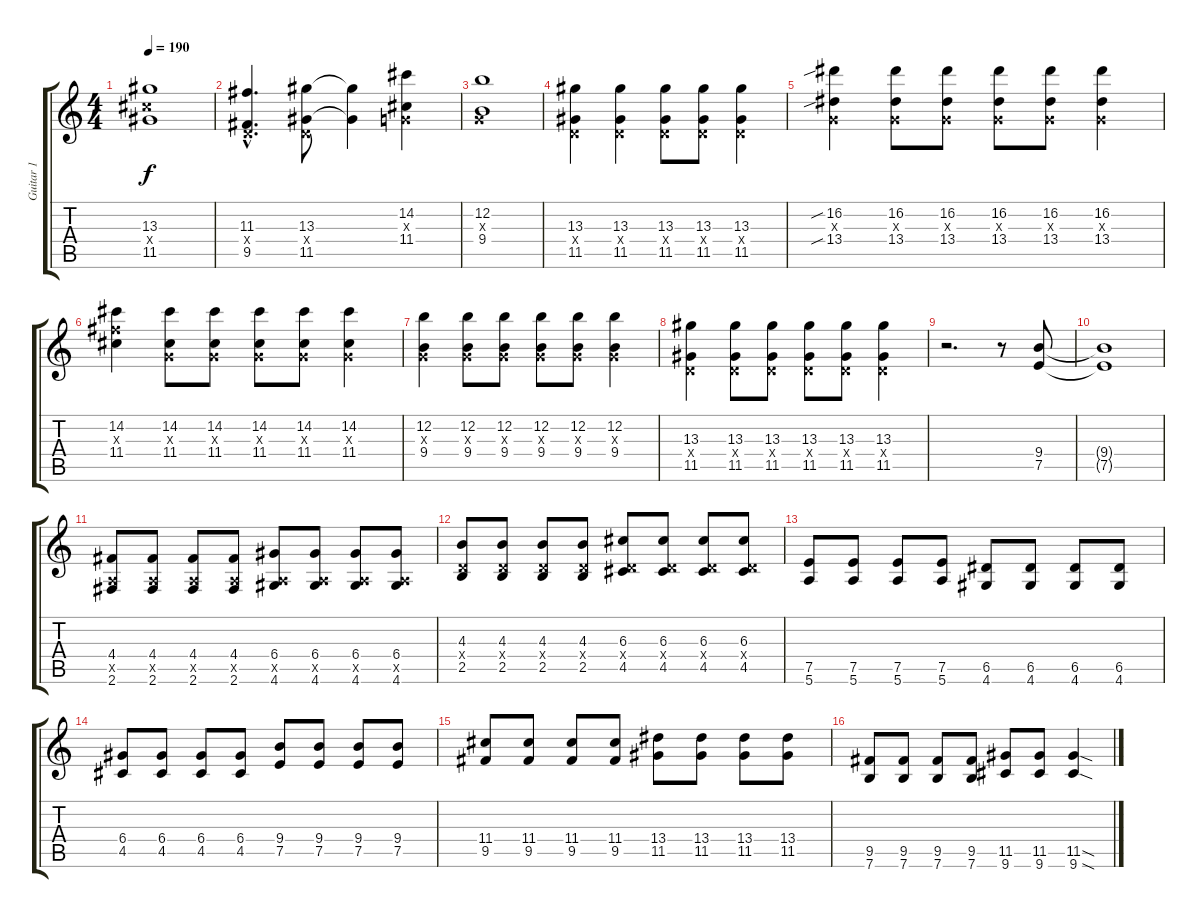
\track ("Guitar 1" "Guitar 1") {instrument distortionguitar}
\staff {score tabs}
\tuning (E4 B3 G3 D3 A2 E2) {hide}
\ts (4 4)
\tempo 190
\clef g2
\ks c
(13.3 11.4{x} 11.5).1{dy f} |
(11.3{hac} 0.4{hac x} 9.5{hac}).4{d} (13.3 0.4{x} 11.5).8 (13.3{t} 11.5{t}).4 (14.2 0.3{x} 11.4).4 |
(12.2 0.3{x} 9.4).1 |
(13.3 0.4{x} 11.5).4 (13.3 0.4{x} 11.5).4 (13.3 0.4{x} 11.5).8 (13.3 0.4{x} 11.5).8 (13.3 0.4{x} 11.5).4 |
(16.2{sib} 0.3{x} 13.4{sib}).4 (16.2 0.3{x} 13.4).8 (16.2 0.3{x} 13.4).8 (16.2 0.3{x} 13.4).8 (16.2 0.3{x} 13.4).8 (16.2 0.3{x} 13.4).4 |
(14.2 11.3{x} 11.4).4 (14.2 0.3{x} 11.4).8 (14.2 0.3{x} 11.4).8 (14.2 0.3{x} 11.4).8 (14.2 0.3{x} 11.4).8 (14.2 0.3{x} 11.4).4 |
(12.2 0.3{x} 9.4).4 (12.2 0.3{x} 9.4).8 (12.2 0.3{x} 9.4).8 (12.2 0.3{x} 9.4).8 (12.2 0.3{x} 9.4).8 (12.2 0.3{x} 9.4).4 |
(13.3 0.4{x} 11.5).4 (13.3 0.4{x} 11.5).8 (13.3 0.4{x} 11.5).8 (13.3 0.4{x} 11.5).8 (13.3 0.4{x} 11.5).8 (13.3 0.4{x} 11.5).4 |
r.2{d} r.8 (9.4 7.5).8 |
(9.4{t} 7.5{t}).1 |
(4.4 0.5{x} 2.6).8 (4.4 0.5{x} 2.6).8 (4.4 0.5{x} 2.6).8 (4.4 0.5{x} 2.6).8 (6.4 0.5{x} 4.6).8 (6.4 0.5{x} 4.6).8 (6.4 0.5{x} 4.6).8 (6.4 0.5{x} 4.6).8 |
(4.3 0.4{x} 2.5).8 (4.3 0.4{x} 2.5).8 (4.3 0.4{x} 2.5).8 (4.3 0.4{x} 2.5).8 (6.3 0.4{x} 4.5).8 (6.3 0.4{x} 4.5).8 (6.3 0.4{x} 4.5).8 (6.3 0.4{x} 4.5).8 |
(7.5 5.6).8 (7.5 5.6).8 (7.5 5.6).8 (7.5 5.6).8 (6.5 4.6).8 (6.5 4.6).8 (6.5 4.6).8 (6.5 4.6).8 |
(6.4 4.5).8 (6.4 4.5).8 (6.4 4.5).8 (6.4 4.5).8 (9.4 7.5).8 (9.4 7.5).8 (9.4 7.5).8 (9.4 7.5).8 |
(11.4 9.5).8 (11.4 9.5).8 (11.4 9.5).8 (11.4 9.5).8 (13.4 11.5).8 (13.4 11.5).8 (13.4 11.5).8 (13.4 11.5).8 |
(9.5 7.6).8 (9.5 7.6).8 (9.5 7.6).8 (9.5 7.6).8 (11.5 9.6).8 (11.5 9.6).8 (11.5{sod} 9.6{sod}).4
